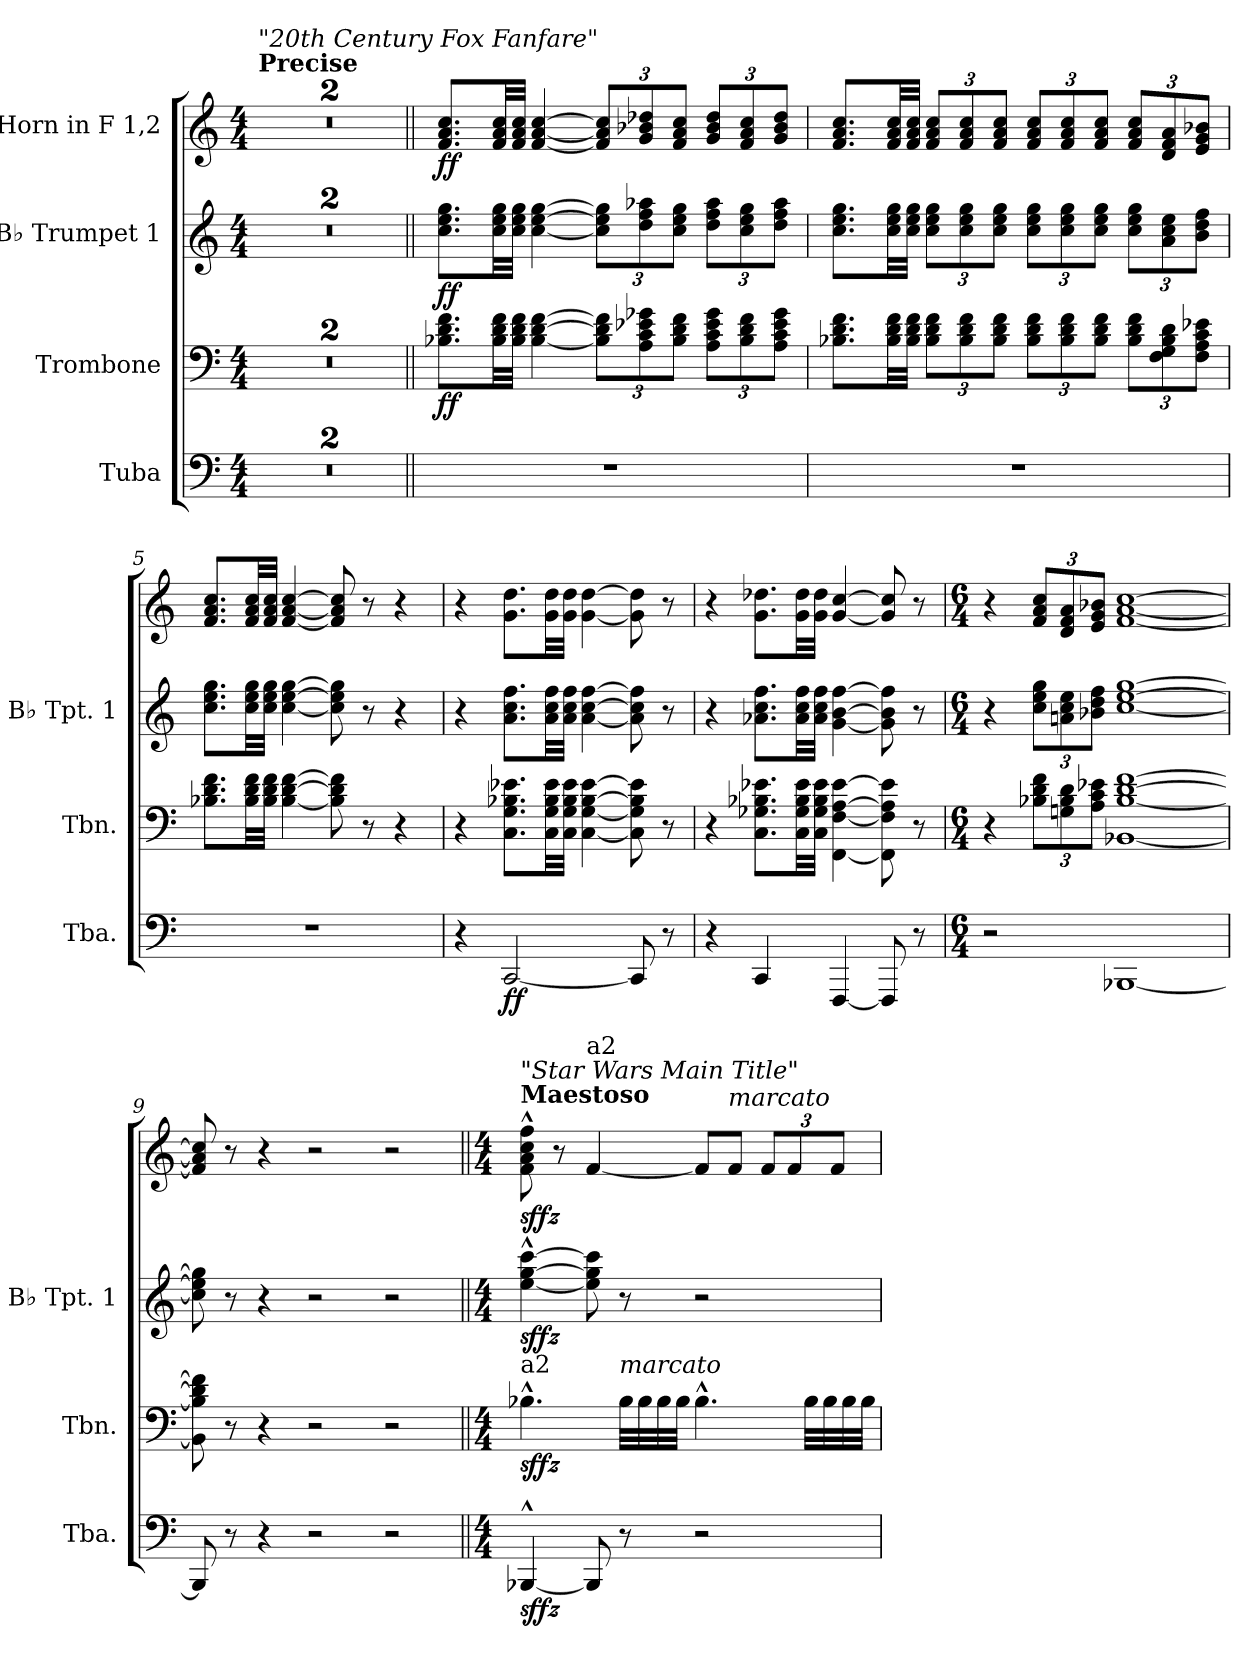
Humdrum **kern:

**kern	**dynam	**kern	**dynam	**kern	**dynam	**kern	**dynam
*part4	*part4	*part3	*part3	*part2	*part2	*part1	*part1
*staff4	*staff4	*staff3	*staff3	*staff2	*staff2	*staff1	*staff1
*I"Tuba	*	*I"Trombone	*	*I"B♭ Trumpet 1	*	*I"Horn in F 1,2	*
*I'Tba.	*	*I'Tbn.	*	*I'B♭ Tpt. 1	*	*	*
*clefF4	*	*clefF4	*	*clefG2	*	*clefG2	*
*	*	*	*	*ITrd1c2	*	*ITrd4c7	*
*k[]	*	*k[]	*	*k[b-e-]	*	*k[b-]	*
*M4/4	*	*M4/4	*	*M4/4	*	*M4/4	*
*MM116	*	*MM116	*	*MM116	*	*MM116	*
=1	=1	=1	=1	=1	=1	=1	=1
!	!	!	!	!	!	!LO:TX:a:B:t=Precise	!
!	!	!	!	!	!	!LO:TX:a:i:t="20th Century Fox Fanfare"	!
1r	.	1r	.	1r	.	1r	.
=2	=2	=2	=2	=2	=2	=2	=2
1r	.	1r	.	1r	.	1r	.
=3||	=3||	=3||	=3||	=3||	=3||	=3||	=3||
!	!	!	!LO:DY:b	!	!LO:DY:b	!	!LO:DY:b
1r	.	8.B-X\ 8.d\ 8.f\L	ff	8.b-\ 8.dd\ 8.ff\L	ff	8.B-/ 8.d/ 8.f/L	ff
.	.	32B-\ 32d\ 32f\LL	.	32b-\ 32dd\ 32ff\LL	.	32B-/ 32d/ 32f/LL	.
.	.	32B-\ 32d\ 32f\JJJ	.	32b-\ 32dd\ 32ff\JJJ	.	32B-/ 32d/ 32f/JJJ	.
.	.	[4B-\ [4d\ [4f\	.	[4b-\ [4dd\ [4ff\	.	[4B-/ [4d/ [4f/	.
*	*	*Xbrackettup	*	*Xbrackettup	*	*Xbrackettup	*
.	.	12B-\] 12d\] 12f\]L	.	12b-\] 12dd\] 12ff\]L	.	12B-/] 12d/] 12f/]L	.
.	.	12A\ 12c\ 12e-X\ 12g-X\	.	12cc\ 12ee-\ 12gg-X\	.	12c/ 12e-X/ 12g-X/	.
.	.	12B-\ 12d\ 12f\J	.	12b-\ 12dd\ 12ff\J	.	12B-/ 12d/ 12f/J	.
.	.	12A\ 12c\ 12e-\ 12g-\L	.	12cc\ 12ee-\ 12gg-\L	.	12c/ 12e-/ 12g-/L	.
.	.	12B-\ 12d\ 12f\	.	12b-\ 12dd\ 12ff\	.	12B-/ 12d/ 12f/	.
.	.	12A\ 12c\ 12e-\ 12g-\J	.	12cc\ 12ee-\ 12gg-\J	.	12c/ 12e-/ 12g-/J	.
=4	=4	=4	=4	=4	=4	=4	=4
1r	.	8.B-X\ 8.d\ 8.f\L	.	8.b-\ 8.dd\ 8.ff\L	.	8.B-/ 8.d/ 8.f/L	.
.	.	32B-\ 32d\ 32f\LL	.	32b-\ 32dd\ 32ff\LL	.	32B-/ 32d/ 32f/LL	.
.	.	32B-\ 32d\ 32f\JJJ	.	32b-\ 32dd\ 32ff\JJJ	.	32B-/ 32d/ 32f/JJJ	.
.	.	12B-\ 12d\ 12f\L	.	12b-\ 12dd\ 12ff\L	.	12B-/ 12d/ 12f/L	.
.	.	12B-\ 12d\ 12f\	.	12b-\ 12dd\ 12ff\	.	12B-/ 12d/ 12f/	.
.	.	12B-\ 12d\ 12f\J	.	12b-\ 12dd\ 12ff\J	.	12B-/ 12d/ 12f/J	.
.	.	12B-\ 12d\ 12f\L	.	12b-\ 12dd\ 12ff\L	.	12B-/ 12d/ 12f/L	.
.	.	12B-\ 12d\ 12f\	.	12b-\ 12dd\ 12ff\	.	12B-/ 12d/ 12f/	.
.	.	12B-\ 12d\ 12f\J	.	12b-\ 12dd\ 12ff\J	.	12B-/ 12d/ 12f/J	.
.	.	12B-\ 12d\ 12f\L	.	12b-\ 12dd\ 12ff\L	.	12B-/ 12d/ 12f/L	.
.	.	12F\ 12G\ 12B-\ 12d\	.	12g\ 12b-\ 12dd\	.	12G/ 12B-/ 12d/	.
.	.	12F\ 12A\ 12c\ 12e-X\J	.	12a\ 12cc\ 12ee-\J	.	12A/ 12c/ 12e-X/J	.
=5	=5	=5	=5	=5	=5	=5	=5
1r	.	8.B-X\ 8.d\ 8.f\L	.	8.b-\ 8.dd\ 8.ff\L	.	8.B-/ 8.d/ 8.f/L	.
.	.	32B-\ 32d\ 32f\LL	.	32b-\ 32dd\ 32ff\LL	.	32B-/ 32d/ 32f/LL	.
.	.	32B-\ 32d\ 32f\JJJ	.	32b-\ 32dd\ 32ff\JJJ	.	32B-/ 32d/ 32f/JJJ	.
.	.	[4B-\ [4d\ [4f\	.	[4b-\ [4dd\ [4ff\	.	[4B-/ [4d/ [4f/	.
.	.	8B-\] 8d\] 8f\]	.	8b-\] 8dd\] 8ff\]	.	8B-/] 8d/] 8f/]	.
.	.	8r	.	8r	.	8r	.
.	.	4r	.	4r	.	4r	.
=6	=6	=6	=6	=6	=6	=6	=6
4r	.	4r	.	4r	.	4r	.
!	!LO:DY:b	!	!	!	!	!	!
[2CC/	ff	8.C\ 8.G\ 8.B-X\ 8.e-X\L	.	8.g\ 8.b-\ 8.ee-\L	.	8.c\ 8.g\L	.
.	.	32C\ 32G\ 32B-\ 32e-\LL	.	32g\ 32b-\ 32ee-\LL	.	32c\ 32g\LL	.
.	.	32C\ 32G\ 32B-\ 32e-\JJJ	.	32g\ 32b-\ 32ee-\JJJ	.	32c\ 32g\JJJ	.
.	.	[4C\ [4G\ [4B-\ [4e-\	.	[4g\ [4b-\ [4ee-\	.	[4c\ [4g\	.
8CC/]	.	8C\] 8G\] 8B-\] 8e-\]	.	8g\] 8b-\] 8ee-\]	.	8c\] 8g\]	.
8r	.	8r	.	8r	.	8r	.
=7	=7	=7	=7	=7	=7	=7	=7
4r	.	4r	.	4r	.	4r	.
4CC/	.	8.C\ 8.G-X\ 8.B-X\ 8.e-X\L	.	8.g-X\ 8.b-\ 8.ee-\L	.	8.c\ 8.g-X\L	.
.	.	32C\ 32G-\ 32B-\ 32e-\LL	.	32g-\ 32b-\ 32ee-\LL	.	32c\ 32g-\LL	.
.	.	32C\ 32G-\ 32B-\ 32e-\JJJ	.	32g-\ 32b-\ 32ee-\JJJ	.	32c\ 32g-\JJJ	.
[4FFF/	.	[4FF\ [4F\ [4A\ [4e-\	.	[4f\ [4a\ [4ee-\	.	[4c/ [4f/	.
8FFF/]	.	8FF\] 8F\] 8A\] 8e-\]	.	8f\] 8a\] 8ee-\]	.	8c/] 8f/]	.
8r	.	8r	.	8r	.	8r	.
=8	=8	=8	=8	=8	=8	=8	=8
*M6/4	*	*M6/4	*	*M6/4	*	*M6/4	*
2r	.	4r	.	4r	.	4r	.
.	.	12B-X\ 12d\ 12f\L	.	12b-\ 12dd\ 12ff\L	.	12B-/ 12d/ 12f/L	.
.	.	12Gn\ 12B-\ 12d\	.	12gn\ 12b-\ 12dd\	.	12G/ 12B-/ 12d/	.
.	.	12A\ 12c\ 12e-X\J	.	12a-X\ 12cc\ 12ee-\J	.	12A/ 12c/ 12e-X/J	.
[1BBB-X	.	[1BB-X [1B- [1d [1f	.	[1b- [1dd [1ff	.	[1B- [1d [1f	.
=9	=9	=9	=9	=9	=9	=9	=9
8BBB-/]	.	8BB-\] 8B-\] 8d\] 8f\]	.	8b-\] 8dd\] 8ff\]	.	8B-/] 8d/] 8f/]	.
8r	.	8r	.	8r	.	8r	.
4r	.	4r	.	4r	.	4r	.
2r	.	2r	.	2r	.	2r	.
2r	.	2r	.	2r	.	2r	.
!!LO:LB:g=z
=10||	=10||	=10||	=10||	=10||	=10||	=10||	=10||
!!LO:REH:place=s1:a:B:fs=14:t=10
*k[]	*	*k[]	*	*k[b-e-]	*	*k[b-]	*
*M4/4	*	*M4/4	*	*M4/4	*	*M4/4	*
*	*	*	*	*	*	*MM98	*
!	!	!	!	!	!	!LO:TX:a:B:t=Maestoso	!
!	!	!	!	!	!	!LO:TX:i:t="Star Wars Main Title"	!
!	!	!LO:TX:a:t=a2	!	!	!	!	!
!	!LO:DY:b	!	!LO:DY:b	!	!LO:DY:b	!	!LO:DY:b
[4BBB-X^^/	sffz	4.B-X^^\	sffz	[4dd\^^ [4ff\^^ [4bb-\^^	sffz	8B-\^^ 8d\^^ 8f\^^ 8b-\^^	sffz
.	.	.	.	.	.	8r	.
!	!	!	!	!	!	!LO:TX:a:t=a2	!
8BBB-/]	.	.	.	8dd\] 8ff\] 8bb-\]	.	[4B-/	.
!	!	!LO:TX:a:i:t=marcato	!	!	!	!	!
8r	.	32B-\LLL	.	8r	.	.	.
.	.	32B-\	.	.	.	.	.
.	.	32B-\	.	.	.	.	.
.	.	32B-\JJJ	.	.	.	.	.
2r	.	4.B-^^\	.	2r	.	8B-/L]	.
!	!	!	!	!	!	!LO:TX:a:i:t=marcato	!
.	.	.	.	.	.	8B-/J	.
.	.	.	.	.	.	12B-/L	.
.	.	.	.	.	.	12B-/	.
.	.	32B-\LLL	.	.	.	.	.
.	.	32B-\	.	.	.	.	.
.	.	.	.	.	.	12B-/J	.
.	.	32B-\	.	.	.	.	.
.	.	32B-\JJJ	.	.	.	.	.
=	=	=	=	=	=	=	=
*-	*-	*-	*-	*-	*-	*-	*-
